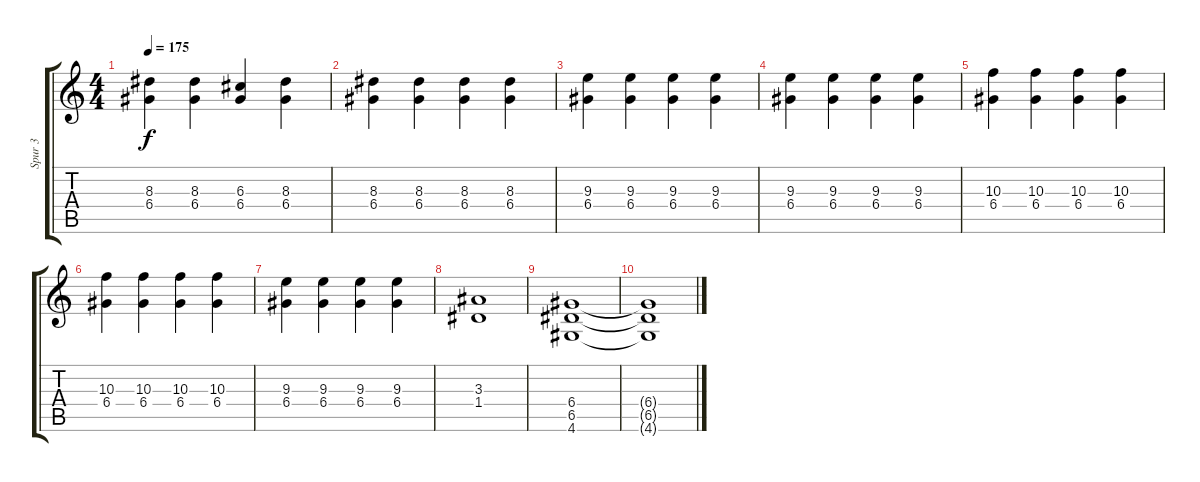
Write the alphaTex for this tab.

\track ("Spur 3" "Spur 3") {instrument overdrivenguitar}
\staff {score tabs}
\tuning (E4 B3 G3 D3 A2 E2) {hide}
\ts (4 4)
\tempo 175
\clef g2
\ks c
(8.3 6.4).4{dy f} (8.3 6.4).4 (6.3 6.4).4 (8.3 6.4).4 |
(8.3 6.4).4 (8.3 6.4).4 (8.3 6.4).4 (8.3 6.4).4 |
(9.3 6.4).4 (9.3 6.4).4 (9.3 6.4).4 (9.3 6.4).4 |
(9.3 6.4).4 (9.3 6.4).4 (9.3 6.4).4 (9.3 6.4).4 |
(10.3 6.4).4 (10.3 6.4).4 (10.3 6.4).4 (10.3 6.4).4 |
(10.3 6.4).4 (10.3 6.4).4 (10.3 6.4).4 (10.3 6.4).4 |
(9.3 6.4).4 (9.3 6.4).4 (9.3 6.4).4 (9.3 6.4).4 |
(3.3 1.4).1 |
(6.4 6.5 4.6).1 |
(6.4{t} 6.5{t} 4.6{t}).1
